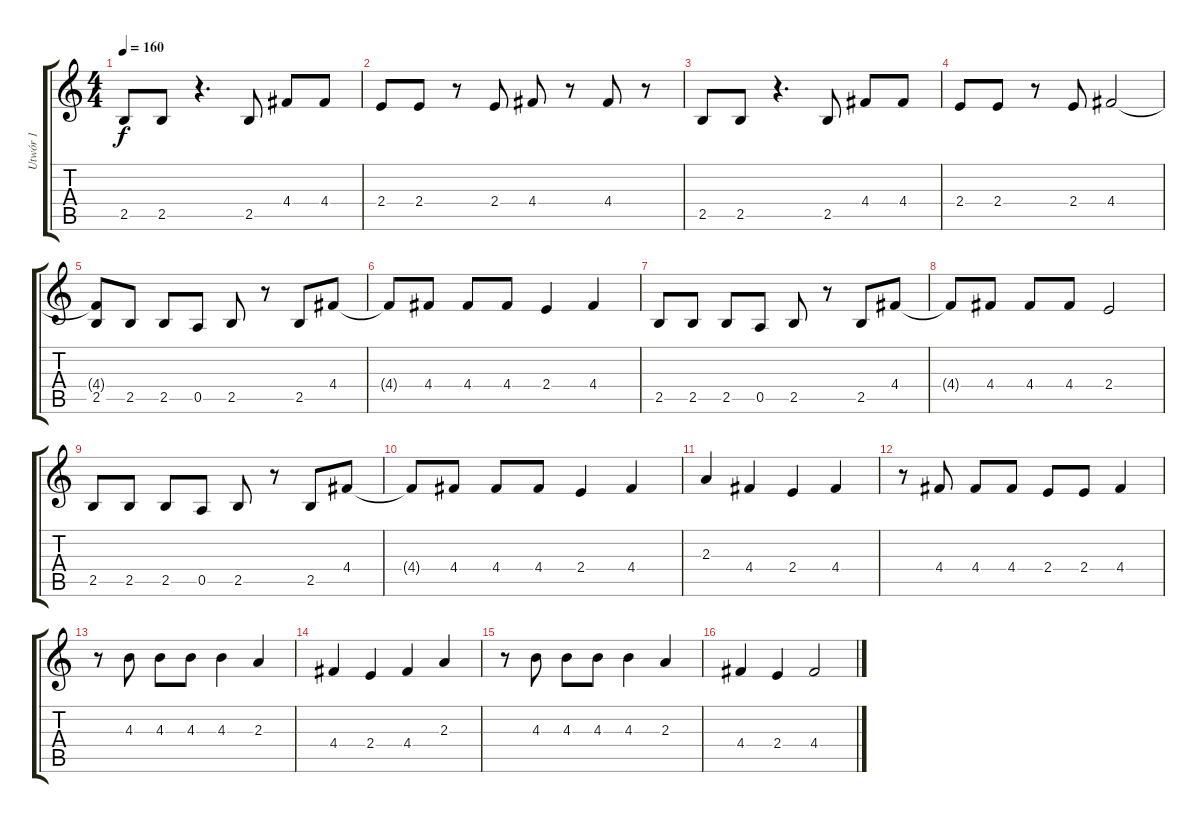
\track ("Utwór 1" "Utwór 1") {instrument overdrivenguitar}
\staff {score tabs}
\tuning (E4 B3 G3 D3 A2 E2) {hide}
\ts (4 4)
\tempo 160
\clef g2
\ks c
2.5.8{dy f instrument overdrivenguitar} 2.5.8 r.4{d} 2.5.8 4.4.8 4.4.8 |
2.4.8 2.4.8 r.8 2.4.8 4.4.8 r.8 4.4.8 r.8 |
2.5.8 2.5.8 r.4{d} 2.5.8 4.4.8 4.4.8 |
2.4.8 2.4.8 r.8 2.4.8 4.4.2 |
(4.4{t} 2.5).8 2.5.8 2.5.8 0.5.8 2.5.8 r.8 2.5.8 4.4.8 |
4.4{t}.8 4.4.8 4.4.8 4.4.8 2.4.4 4.4.4 |
2.5.8 2.5.8 2.5.8 0.5.8 2.5.8 r.8 2.5.8 4.4.8 |
4.4{t}.8 4.4.8 4.4.8 4.4.8 2.4.2 |
2.5.8 2.5.8 2.5.8 0.5.8 2.5.8 r.8 2.5.8 4.4.8 |
4.4{t}.8 4.4.8 4.4.8 4.4.8 2.4.4 4.4.4 |
2.3.4 4.4.4 2.4.4 4.4.4 |
r.8 4.4.8 4.4.8 4.4.8 2.4.8 2.4.8 4.4.4 |
r.8 4.3.8 4.3.8 4.3.8 4.3.4 2.3.4 |
4.4.4 2.4.4 4.4.4 2.3.4 |
r.8 4.3.8 4.3.8 4.3.8 4.3.4 2.3.4 |
4.4.4 2.4.4 4.4.2
